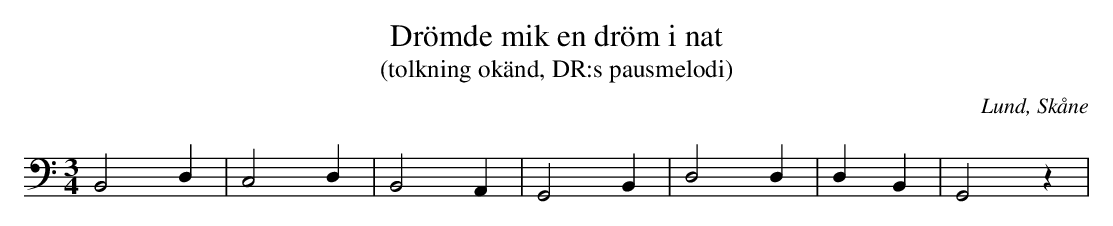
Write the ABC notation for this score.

X:1
T:Drömde mik en dröm i nat
T:(tolkning okänd, DR:s pausmelodi)
O:Lund, Skåne
M:3/4
L:1/4
K:C bass
B,,2D, |C,2 D, |B,,2A,,|G,,2B,,|D,2 D, |D, 2B,,|G,,2z|
